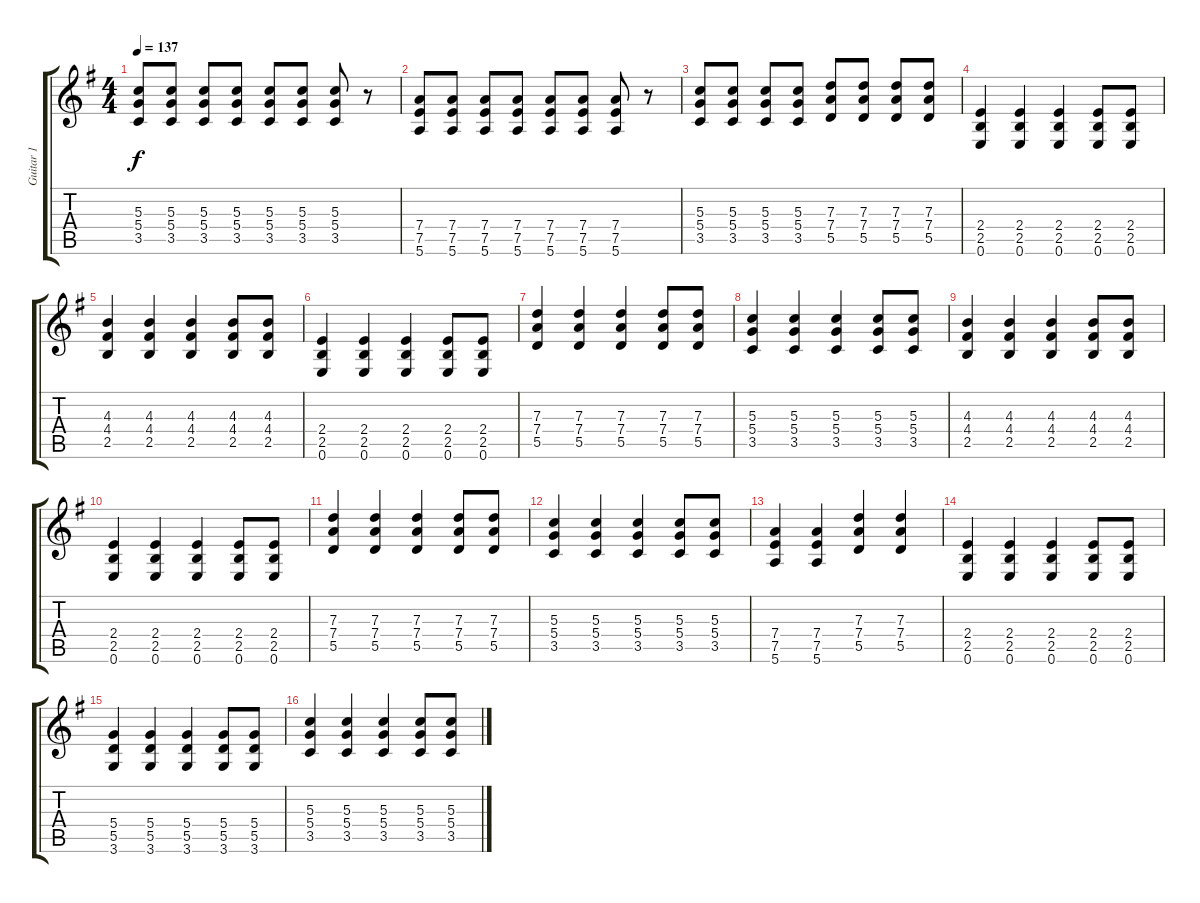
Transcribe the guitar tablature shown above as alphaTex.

\track ("Guitar 1" "Guitar 1") {instrument distortionguitar}
\staff {score tabs}
\tuning (E4 B3 G3 D3 A2 E2) {hide}
\ts (4 4)
\tempo 137
\clef g2
\ks g
(5.3 5.4 3.5).8{dy f} (5.3 5.4 3.5).8 (5.3 5.4 3.5).8 (5.3 5.4 3.5).8 (5.3 5.4 3.5).8 (5.3 5.4 3.5).8 (5.3 5.4 3.5).8 r.8 |
(7.4 7.5 5.6).8 (7.4 7.5 5.6).8 (7.4 7.5 5.6).8 (7.4 7.5 5.6).8 (7.4 7.5 5.6).8 (7.4 7.5 5.6).8 (7.4 7.5 5.6).8 r.8 |
(5.3 5.4 3.5).8 (5.3 5.4 3.5).8 (5.3 5.4 3.5).8 (5.3 5.4 3.5).8 (7.3 7.4 5.5).8 (7.3 7.4 5.5).8 (7.3 7.4 5.5).8 (7.3 7.4 5.5).8 |
(2.4 2.5 0.6).4 (2.4 2.5 0.6).4 (2.4 2.5 0.6).4 (2.4 2.5 0.6).8 (2.4 2.5 0.6).8 |
(4.3 4.4 2.5).4 (4.3 4.4 2.5).4 (4.3 4.4 2.5).4 (4.3 4.4 2.5).8 (4.3 4.4 2.5).8 |
(2.4 2.5 0.6).4 (2.4 2.5 0.6).4 (2.4 2.5 0.6).4 (2.4 2.5 0.6).8 (2.4 2.5 0.6).8 |
(7.3 7.4 5.5).4 (7.3 7.4 5.5).4 (7.3 7.4 5.5).4 (7.3 7.4 5.5).8 (7.3 7.4 5.5).8 |
(5.3 5.4 3.5).4 (5.3 5.4 3.5).4 (5.3 5.4 3.5).4 (5.3 5.4 3.5).8 (5.3 5.4 3.5).8 |
(4.3 4.4 2.5).4 (4.3 4.4 2.5).4 (4.3 4.4 2.5).4 (4.3 4.4 2.5).8 (4.3 4.4 2.5).8 |
(2.4 2.5 0.6).4 (2.4 2.5 0.6).4 (2.4 2.5 0.6).4 (2.4 2.5 0.6).8 (2.4 2.5 0.6).8 |
(7.3 7.4 5.5).4 (7.3 7.4 5.5).4 (7.3 7.4 5.5).4 (7.3 7.4 5.5).8 (7.3 7.4 5.5).8 |
(5.3 5.4 3.5).4 (5.3 5.4 3.5).4 (5.3 5.4 3.5).4 (5.3 5.4 3.5).8 (5.3 5.4 3.5).8 |
(7.4 7.5 5.6).4 (7.4 7.5 5.6).4 (7.3 7.4 5.5).4 (7.3 7.4 5.5).4 |
(2.4 2.5 0.6).4 (2.4 2.5 0.6).4 (2.4 2.5 0.6).4 (2.4 2.5 0.6).8 (2.4 2.5 0.6).8 |
(5.4 5.5 3.6).4 (5.4 5.5 3.6).4 (5.4 5.5 3.6).4 (5.4 5.5 3.6).8 (5.4 5.5 3.6).8 |
(5.3 5.4 3.5).4 (5.3 5.4 3.5).4 (5.3 5.4 3.5).4 (5.3 5.4 3.5).8 (5.3 5.4 3.5).8
